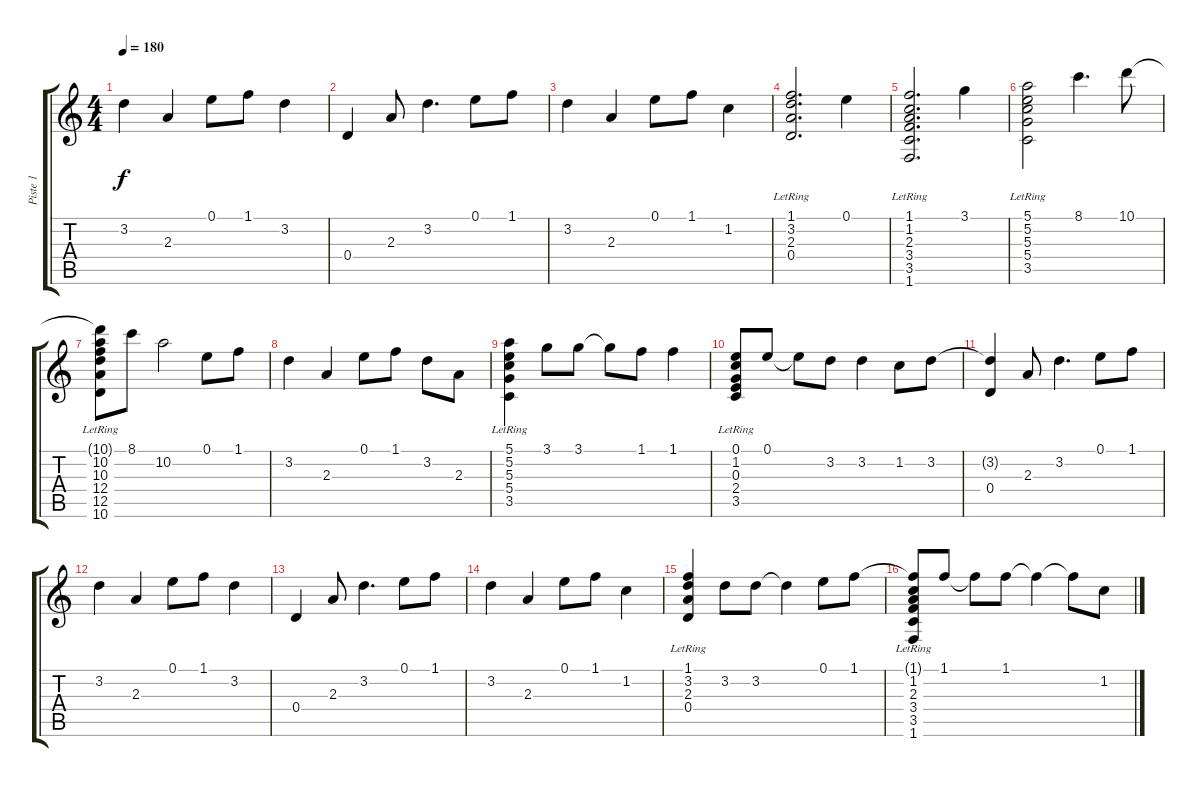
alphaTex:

\track ("Piste 1" "Piste 1") {instrument acousticguitarsteel}
\staff {score tabs}
\tuning (E4 B3 G3 D3 A2 E2) {hide}
\ts (4 4)
\tempo 180
\clef g2
\ks c
3.2.4{dy f} 2.3.4 0.1.8 1.1.8 3.2.4 |
0.4.4 2.3.8 3.2.4{d} 0.1.8 1.1.8 |
3.2.4 2.3.4 0.1.8 1.1.8 1.2.4 |
(1.1{lr} 3.2{lr} 2.3{lr} 0.4{lr}).2{d} 0.1.4 |
(1.1{lr} 1.2{lr} 2.3{lr} 3.4{lr} 3.5{lr} 1.6{lr}).2{d} 3.1.4 |
(5.1{lr} 5.2{lr} 5.3{lr} 5.4{lr} 3.5{lr}).2 8.1.4{d} 10.1.8 |
(10.1{t} 10.2{lr} 10.3{lr} 12.4{lr} 12.5{lr} 10.6{lr}).8 8.1.8 10.2.2 0.1.8 1.1.8 |
3.2.4 2.3.4 0.1.8 1.1.8 3.2.8 2.3.8 |
(5.1{lr} 5.2{lr} 5.3{lr} 5.4{lr} 3.5{lr}).4 3.1.8 3.1.8 3.1{t}.8 1.1.8 1.1.4 |
(0.1{lr} 1.2{lr} 0.3{lr} 2.4{lr} 3.5{lr}).8 0.1.8 0.1{t}.8 3.2.8 3.2.4 1.2.8 3.2.8 |
(3.2{t} 0.4).4 2.3.8 3.2.4{d} 0.1.8 1.1.8 |
3.2.4 2.3.4 0.1.8 1.1.8 3.2.4 |
0.4.4 2.3.8 3.2.4{d} 0.1.8 1.1.8 |
3.2.4 2.3.4 0.1.8 1.1.8 1.2.4 |
(1.1{lr} 3.2{lr} 2.3{lr} 0.4{lr}).4 3.2.8 3.2.8 3.2{t}.4 0.1.8 1.1.8 |
(1.1{t} 1.2{lr} 2.3{lr} 3.4{lr} 3.5{lr} 1.6{lr}).8 1.1.8 1.1{t}.8 1.1.8 1.1{t}.4 1.1{t}.8 1.2.8
